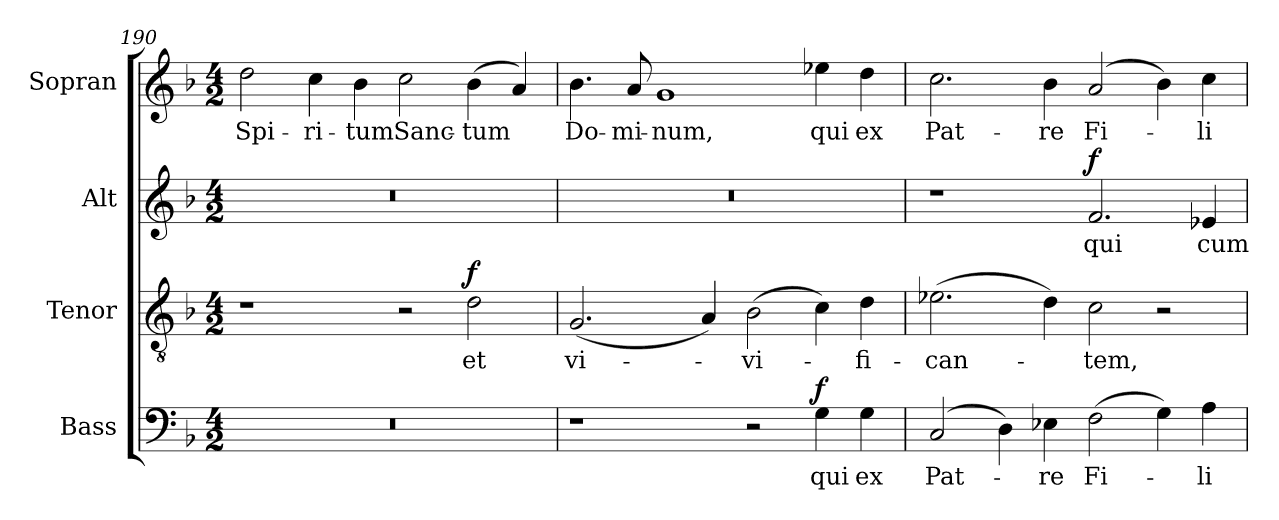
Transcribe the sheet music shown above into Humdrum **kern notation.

**kern	**text	**dynam	**kern	**text	**dynam	**kern	**text	**dynam	**kern	**text
*part4	*part4	*part4	*part3	*part3	*part3	*part2	*part2	*part2	*part1	*part1
*staff4	*staff4	*staff4	*staff3	*staff3	*staff3	*staff2	*staff2	*staff2	*staff1	*staff1
*I"Bass	*	*	*I"Tenor	*	*	*I"Alt	*	*	*I"Sopran	*
*I'B.	*	*	*I'T.	*	*	*I'A.	*	*	*I'S.	*
*clefF4	*	*	*clefGv2	*	*	*clefG2	*	*	*clefG2	*
*k[b-]	*	*	*k[b-]	*	*	*k[b-]	*	*	*k[b-]	*
*F:	*	*	*F:	*	*	*F:	*	*	*F:	*
*M4/2	*	*	*M4/2	*	*	*M4/2	*	*	*M4/2	*
=190	=190	=190	=190	=190	=190	=190	=190	=190	=190	=190
!	!	!	!	!	!	!	!	!	!	!LO:LY:b
0r	.	.	1r	.	.	0r	.	.	2dd\	Spi-
!	!	!	!	!	!	!	!	!	!	!LO:LY:b
.	.	.	.	.	.	.	.	.	4cc\	-ri-
!	!	!	!	!	!	!	!	!	!	!LO:LY:b
.	.	.	.	.	.	.	.	.	4b-\	-tum
!	!	!	!	!	!	!	!	!	!	!LO:LY:b
.	.	.	2r	.	.	.	.	.	2cc\	Sanc-
!	!	!	!	!LO:LY:b	!LO:DY:a	!	!	!	!	!LO:LY:b
.	.	.	2d\	et	f	.	.	.	(>4b-\	-tum
.	.	.	.	.	.	.	.	.	4a/)	.
=191	=191	=191	=191	=191	=191	=191	=191	=191	=191	=191
!	!	!	!	!LO:LY:b	!	!	!	!	!	!LO:LY:b
1r	.	.	(<2.G/	vi-	.	0r	.	.	4.b-\	Do-
!	!	!	!	!	!	!	!	!	!	!LO:LY:b
.	.	.	.	.	.	.	.	.	8a/	-mi-
!	!	!	!	!	!	!	!	!	!	!LO:LY:b
.	.	.	.	.	.	.	.	.	1g	-num,
.	.	.	4A/)	.	.	.	.	.	.	.
!	!	!	!	!LO:LY:b	!	!	!	!	!	!
2r	.	.	(>2B-\	-vi-	.	.	.	.	.	.
!	!LO:LY:b	!LO:DY:a	!	!	!	!	!	!	!	!LO:LY:b
4G\	qui	f	4c\)	.	.	.	.	.	4ee-X\	qui
!	!LO:LY:b	!	!	!LO:LY:b	!	!	!	!	!	!LO:LY:b
4G\	ex	.	4d\	-fi-	.	.	.	.	4dd\	ex
!!LO:PB:g=z
=192	=192	=192	=192	=192	=192	=192	=192	=192	=192	=192
!	!LO:LY:b	!	!	!LO:LY:b	!	!	!	!	!	!LO:LY:b
(>2C/	Pat-	.	(>2.e-X\	-can-	.	1r	.	.	2.cc\	Pat-
4D\)	.	.	.	.	.	.	.	.	.	.
!	!LO:LY:b	!	!	!	!	!	!	!	!	!LO:LY:b
4E-X\	-re	.	4d\)	.	.	.	.	.	4b-\	-re
!	!LO:LY:b	!	!	!LO:LY:b	!	!	!LO:LY:b	!LO:DY:a	!	!LO:LY:b
(>2F\	Fi-	.	2c\	-tem,	.	2.f/	qui	f	(>2a/	Fi-
4G\)	.	.	2r	.	.	.	.	.	4b-\)	.
!	!LO:LY:b	!	!	!	!	!	!LO:LY:b	!	!	!LO:LY:b
4A\	-li-	.	.	.	.	4e-X/	cum	.	4cc\	-li-
=	=	=	=	=	=	=	=	=	=	=
*-	*-	*-	*-	*-	*-	*-	*-	*-	*-	*-
